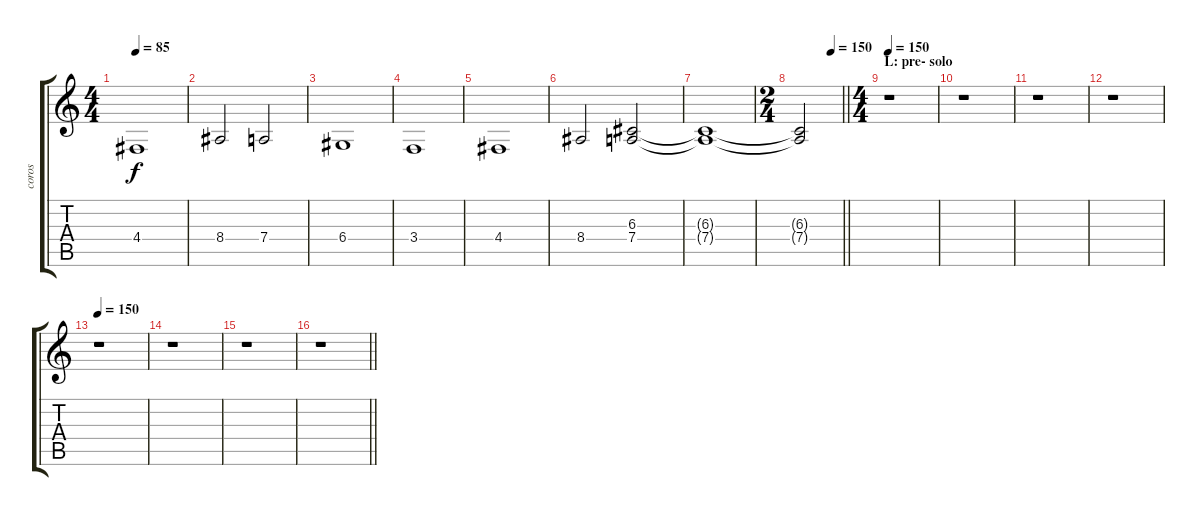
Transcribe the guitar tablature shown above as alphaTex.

\track ("coros" "coros") {instrument choiraahs}
\staff {score tabs}
\tuning (E4 B3 G3 D3 A2 E2) {hide}
\ts (4 4)
\tempo 85
\clef g2
\ks c
4.4.1{dy f} |
8.4.2 7.4.2 |
6.4.1 |
3.4.1 |
4.4.1 |
8.4.2 (6.3 7.4).2 |
(6.3{t} 7.4{t}).1 |
\ts (2 4)
\tempo (150 0.75)
\barLineRight lightlight
(6.3{t} 7.4{t}).2 |
\ts (4 4)
\section ("" "L: pre- solo")
\tempo 150
r.1 |
r.1 |
r.1 |
r.1 |
\tempo 150
r.1 |
r.1 |
r.1 |
\barLineRight lightlight
r.1
